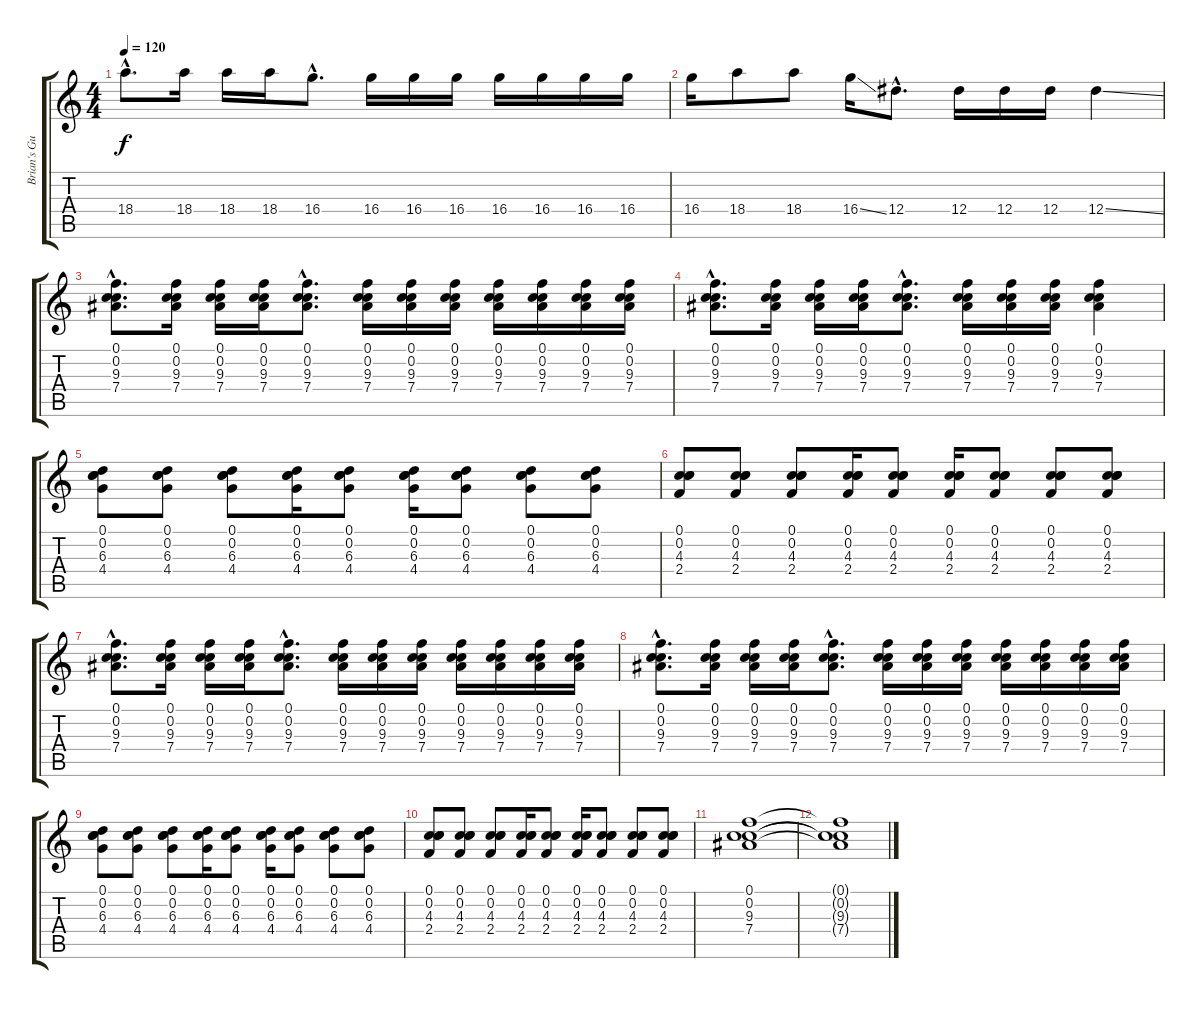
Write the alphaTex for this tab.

\track ("Brian's Guitar" "Brian's Gu") {instrument distortionguitar}
\staff {score tabs}
\tuning (C4 C4 Ab3 Eb3 Bb2 F2) {hide}
\ts (4 4)
\tempo 120
\clef g2
\ks c
18.4{hac}.8{d dy f} 18.4.16 18.4.16 18.4.16 16.4{hac}.8{d} 16.4.16 16.4.16 16.4.16 16.4.16 16.4.16 16.4.16 16.4.16 |
16.4.16 18.4.8 18.4.8 16.4{ss}.16 12.4{hac}.8{d} 12.4.16 12.4.16 12.4.16 12.4{ss}.4 |
(0.1{hac} 0.2{hac} 9.3{hac} 7.4{hac}).8{d} (0.1 0.2 9.3 7.4).16 (0.1 0.2 9.3 7.4).16 (0.1 0.2 9.3 7.4).16 (0.1{hac} 0.2{hac} 9.3{hac} 7.4{hac}).8{d} (0.1 0.2 9.3 7.4).16 (0.1 0.2 9.3 7.4).16 (0.1 0.2 9.3 7.4).16 (0.1 0.2 9.3 7.4).16 (0.1 0.2 9.3 7.4).16 (0.1 0.2 9.3 7.4).16 (0.1 0.2 9.3 7.4).16 |
(0.1{hac} 0.2{hac} 9.3{hac} 7.4{hac}).8{d} (0.1 0.2 9.3 7.4).16 (0.1 0.2 9.3 7.4).16 (0.1 0.2 9.3 7.4).16 (0.1{hac} 0.2{hac} 9.3{hac} 7.4{hac}).8{d} (0.1 0.2 9.3 7.4).16 (0.1 0.2 9.3 7.4).16 (0.1 0.2 9.3 7.4).16 (0.1 0.2 9.3 7.4).4 |
(0.1 0.2 6.3 4.4).8 (0.1 0.2 6.3 4.4).8 (0.1 0.2 6.3 4.4).8 (0.1 0.2 6.3 4.4).16 (0.1 0.2 6.3 4.4).8 (0.1 0.2 6.3 4.4).16 (0.1 0.2 6.3 4.4).8 (0.1 0.2 6.3 4.4).8 (0.1 0.2 6.3 4.4).8 |
(0.1 0.2 4.3 2.4).8 (0.1 0.2 4.3 2.4).8 (0.1 0.2 4.3 2.4).8 (0.1 0.2 4.3 2.4).16 (0.1 0.2 4.3 2.4).8 (0.1 0.2 4.3 2.4).16 (0.1 0.2 4.3 2.4).8 (0.1 0.2 4.3 2.4).8 (0.1 0.2 4.3 2.4).8 |
(0.1{hac} 0.2{hac} 9.3{hac} 7.4{hac}).8{d} (0.1 0.2 9.3 7.4).16 (0.1 0.2 9.3 7.4).16 (0.1 0.2 9.3 7.4).16 (0.1{hac} 0.2{hac} 9.3{hac} 7.4{hac}).8{d} (0.1 0.2 9.3 7.4).16 (0.1 0.2 9.3 7.4).16 (0.1 0.2 9.3 7.4).16 (0.1 0.2 9.3 7.4).16 (0.1 0.2 9.3 7.4).16 (0.1 0.2 9.3 7.4).16 (0.1 0.2 9.3 7.4).16 |
(0.1{hac} 0.2{hac} 9.3{hac} 7.4{hac}).8{d} (0.1 0.2 9.3 7.4).16 (0.1 0.2 9.3 7.4).16 (0.1 0.2 9.3 7.4).16 (0.1{hac} 0.2{hac} 9.3{hac} 7.4{hac}).8{d} (0.1 0.2 9.3 7.4).16 (0.1 0.2 9.3 7.4).16 (0.1 0.2 9.3 7.4).16 (0.1 0.2 9.3 7.4).16 (0.1 0.2 9.3 7.4).16 (0.1 0.2 9.3 7.4).16 (0.1 0.2 9.3 7.4).16 |
(0.1 0.2 6.3 4.4).8 (0.1 0.2 6.3 4.4).8 (0.1 0.2 6.3 4.4).8 (0.1 0.2 6.3 4.4).16 (0.1 0.2 6.3 4.4).8 (0.1 0.2 6.3 4.4).16 (0.1 0.2 6.3 4.4).8 (0.1 0.2 6.3 4.4).8 (0.1 0.2 6.3 4.4).8 |
(0.1 0.2 4.3 2.4).8 (0.1 0.2 4.3 2.4).8 (0.1 0.2 4.3 2.4).8 (0.1 0.2 4.3 2.4).16 (0.1 0.2 4.3 2.4).8 (0.1 0.2 4.3 2.4).16 (0.1 0.2 4.3 2.4).8 (0.1 0.2 4.3 2.4).8 (0.1 0.2 4.3 2.4).8 |
(0.1 0.2 9.3 7.4).1 |
(0.1{t} 0.2{t} 9.3{t} 7.4{t}).1
